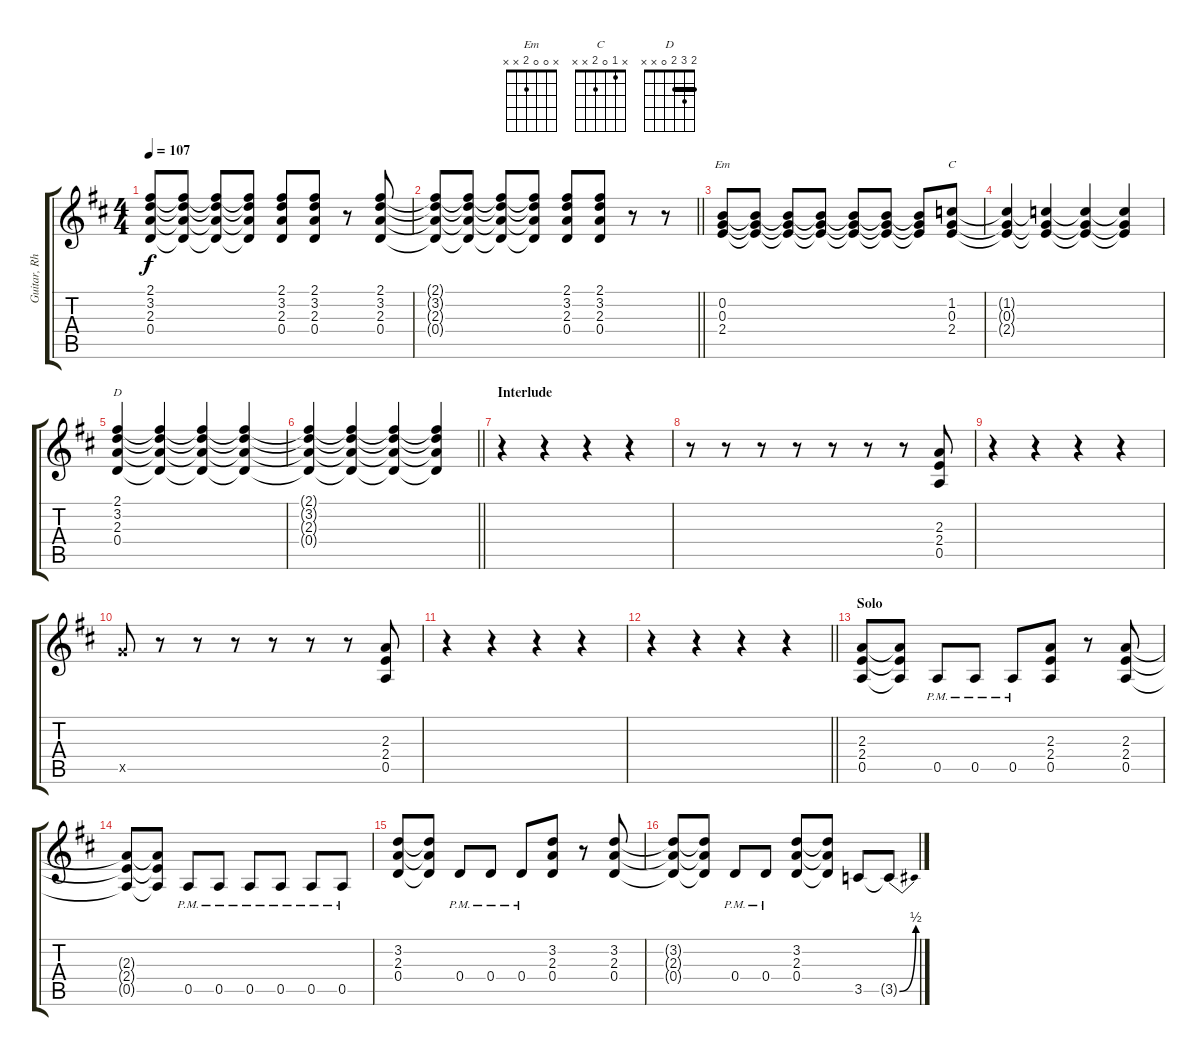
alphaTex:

\track ("Guitar, Rhythm" "Guitar, Rh") {solo instrument electricguitarclean}
\staff {score tabs}
\tuning (E4 B3 G3 D3 A2 E2) {hide}
\chord ("Em" x 0 0 2 x x)
\chord ("C" x 1 0 2 x x)
\chord ("D" 2 3 2 0 x x) {barre 2}
\ts (4 4)
\tempo 107
\clef g2
\ks d
(2.1{t} 3.2{t} 2.3{t} 0.4{t}).8{dy f} (2.1{t} 3.2{t} 2.3{t} 0.4{t}).8 (2.1{t} 3.2{t} 2.3{t} 0.4{t}).8 (2.1{t} 3.2{t} 2.3{t} 0.4{t}).8 (2.1 3.2 2.3 0.4).8 (2.1 3.2 2.3 0.4).8 r.8 (2.1 3.2 2.3 0.4).8 |
\barLineRight lightlight
(2.1{t} 3.2{t} 2.3{t} 0.4{t}).8 (2.1{t} 3.2{t} 2.3{t} 0.4{t}).8 (2.1{t} 3.2{t} 2.3{t} 0.4{t}).8 (2.1{t} 3.2{t} 2.3{t} 0.4{t}).8 (2.1 3.2 2.3 0.4).8 (2.1 3.2 2.3 0.4).8 r.8 r.8 |
(0.2 0.3 2.4).8{ch "Em"} (0.2{t} 0.3{t} 2.4{t}).8 (0.2{t} 0.3{t} 2.4{t}).8 (0.2{t} 0.3{t} 2.4{t}).8 (0.2{t} 0.3{t} 2.4{t}).8 (0.2{t} 0.3{t} 2.4{t}).8 (0.2{t} 0.3{t} 2.4{t}).8 (1.2 0.3 2.4).8{ch "C"} |
(1.2{t} 0.3{t} 2.4{t}).4 (1.2{t} 0.3{t} 2.4{t}).4 (1.2{t} 0.3{t} 2.4{t}).4 (1.2{t} 0.3{t} 2.4{t}).4 |
(2.1 3.2 2.3 0.4).4{ch "D"} (2.1{t} 3.2{t} 2.3{t} 0.4{t}).4 (2.1{t} 3.2{t} 2.3{t} 0.4{t}).4 (2.1{t} 3.2{t} 2.3{t} 0.4{t}).4 |
\barLineRight lightlight
(2.1{t} 3.2{t} 2.3{t} 0.4{t}).4 (2.1{t} 3.2{t} 2.3{t} 0.4{t}).4 (2.1{t} 3.2{t} 2.3{t} 0.4{t}).4 (2.1{t} 3.2{t} 2.3{t} 0.4{t}).4 |
\section ("" "Interlude")
r.4 r.4 r.4 r.4 |
r.8 r.8 r.8 r.8 r.8 r.8 r.8 (2.3 2.4 0.5).8 |
r.4 r.4 r.4 r.4 |
10.5{x}.8 r.8 r.8 r.8 r.8 r.8 r.8 (2.3 2.4 0.5).8 |
r.4 r.4 r.4 r.4 |
\barLineRight lightlight
r.4 r.4 r.4 r.4 |
\section ("" "Solo")
(2.3 2.4 0.5).8 (2.3{t} 2.4{t} 0.5{t}).8 0.5{pm}.8 0.5{pm}.8 0.5{pm}.8 (2.3 2.4 0.5).8 r.8 (2.3 2.4 0.5).8 |
(2.3{t} 2.4{t} 0.5{t}).8 (2.3{t} 2.4{t} 0.5{t}).8 0.5{pm}.8 0.5{pm}.8 0.5{pm}.8 0.5{pm}.8 0.5{pm}.8 0.5{pm}.8 |
(3.2 2.3 0.4).8 (3.2{t} 2.3{t} 0.4{t}).8 0.4{pm}.8 0.4{pm}.8 0.4{pm}.8 (3.2 2.3 0.4).8 r.8 (3.2 2.3 0.4).8 |
(3.2{t} 2.3{t} 0.4{t}).8 (3.2{t} 2.3{t} 0.4{t}).8 0.4{pm}.8 0.4{pm}.8 (3.2 2.3 0.4).8 (3.2{t} 2.3{t} 0.4{t}).8 3.5.8 3.5{be (bend 0 0 60 2) t}.8
